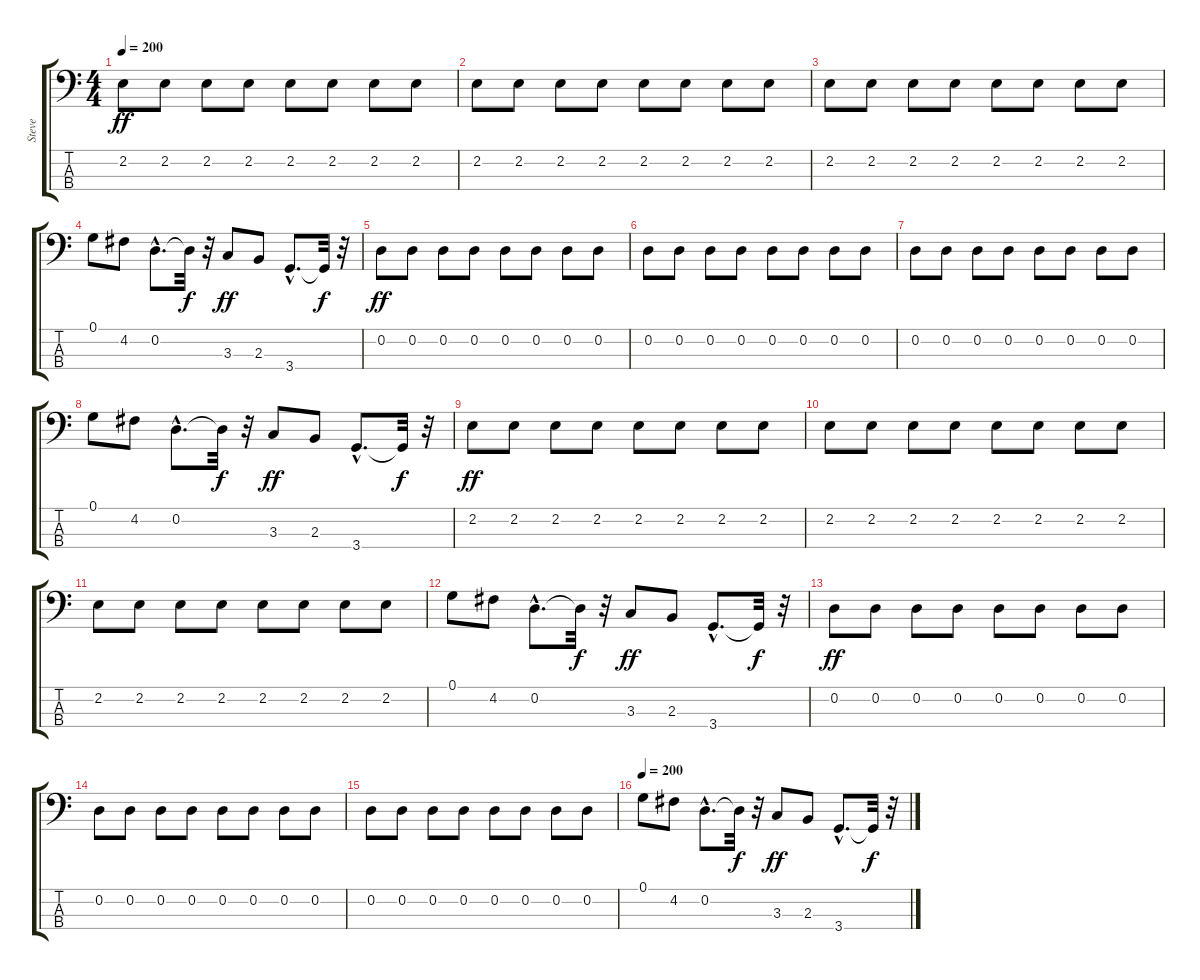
\track ("Steve" "Steve") {instrument electricbassfinger}
\staff {score tabs}
\tuning (G2 D2 A1 E1) {hide}
\ts (4 4)
\tempo 200
\clef f4
\ks c
2.2.8{dy ff} 2.2.8 2.2.8 2.2.8 2.2.8 2.2.8 2.2.8 2.2.8 |
2.2.8 2.2.8 2.2.8 2.2.8 2.2.8 2.2.8 2.2.8 2.2.8 |
2.2.8 2.2.8 2.2.8 2.2.8 2.2.8 2.2.8 2.2.8 2.2.8 |
0.1.8 4.2.8 0.2{hac}.8{d} 0.2{t}.32{dy f} r.32 3.3.8{dy ff} 2.3.8 3.4{hac}.8{d} 3.4{t}.32{dy f} r.32 |
0.2.8{dy ff} 0.2.8 0.2.8 0.2.8 0.2.8 0.2.8 0.2.8 0.2.8 |
0.2.8 0.2.8 0.2.8 0.2.8 0.2.8 0.2.8 0.2.8 0.2.8 |
0.2.8 0.2.8 0.2.8 0.2.8 0.2.8 0.2.8 0.2.8 0.2.8 |
0.1.8 4.2.8 0.2{hac}.8{d} 0.2{t}.32{dy f} r.32 3.3.8{dy ff} 2.3.8 3.4{hac}.8{d} 3.4{t}.32{dy f} r.32 |
2.2.8{dy ff} 2.2.8 2.2.8 2.2.8 2.2.8 2.2.8 2.2.8 2.2.8 |
2.2.8 2.2.8 2.2.8 2.2.8 2.2.8 2.2.8 2.2.8 2.2.8 |
2.2.8 2.2.8 2.2.8 2.2.8 2.2.8 2.2.8 2.2.8 2.2.8 |
0.1.8 4.2.8 0.2{hac}.8{d} 0.2{t}.32{dy f} r.32 3.3.8{dy ff} 2.3.8 3.4{hac}.8{d} 3.4{t}.32{dy f} r.32 |
0.2.8{dy ff} 0.2.8 0.2.8 0.2.8 0.2.8 0.2.8 0.2.8 0.2.8 |
0.2.8 0.2.8 0.2.8 0.2.8 0.2.8 0.2.8 0.2.8 0.2.8 |
0.2.8 0.2.8 0.2.8 0.2.8 0.2.8 0.2.8 0.2.8 0.2.8 |
\tempo 200
0.1.8 4.2.8 0.2{hac}.8{d} 0.2{t}.32{dy f} r.32 3.3.8{dy ff} 2.3.8 3.4{hac}.8{d} 3.4{t}.32{dy f} r.32
